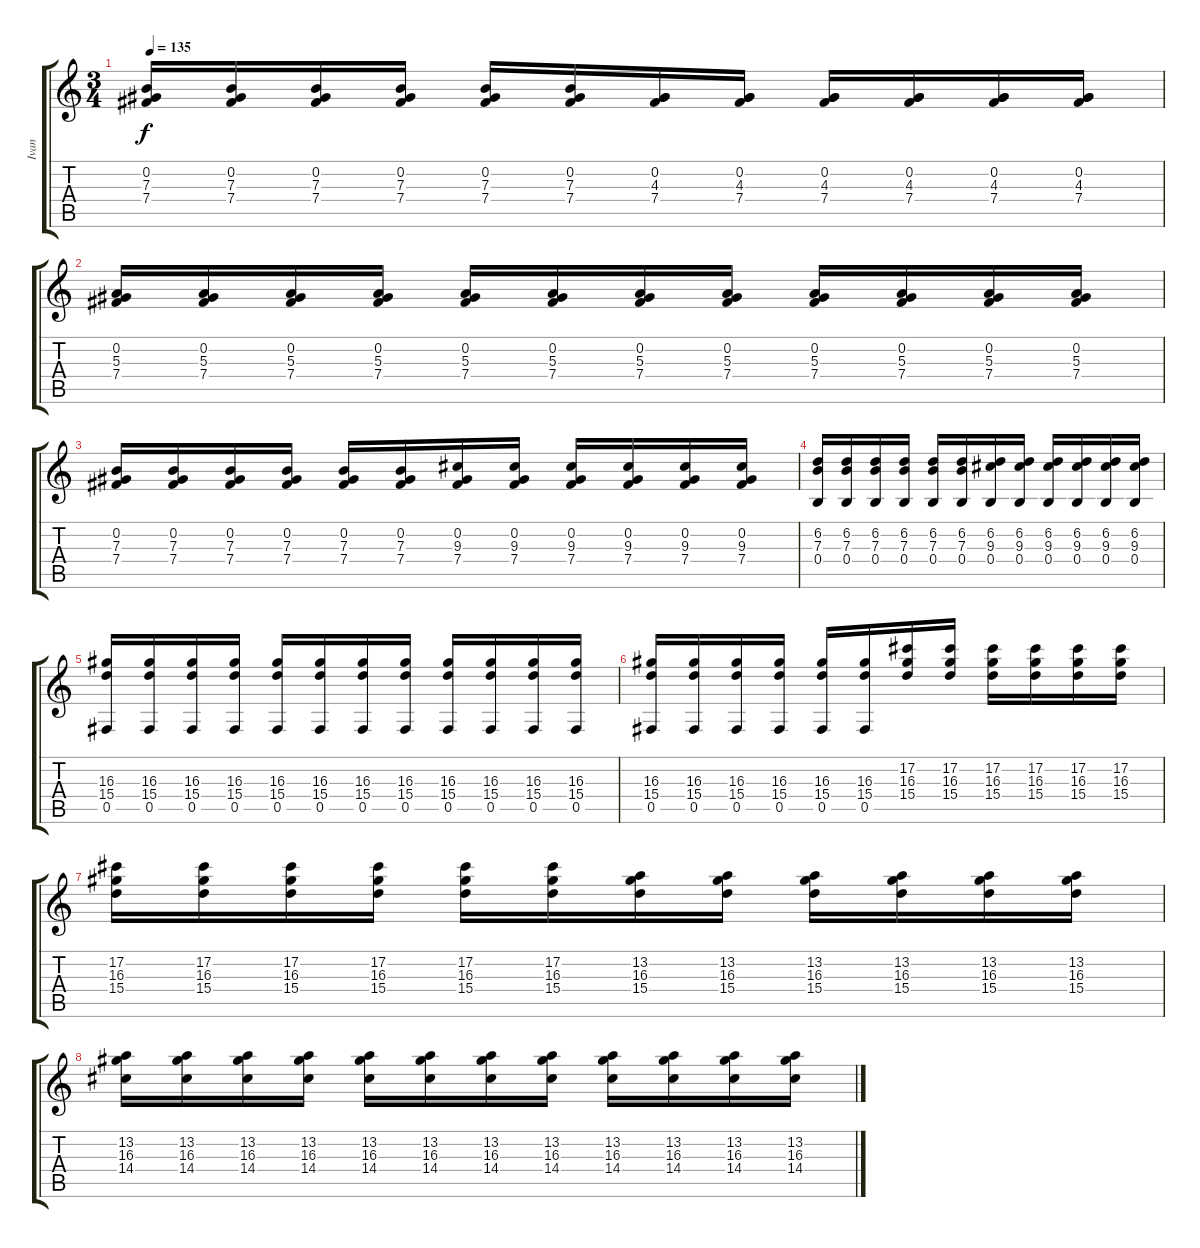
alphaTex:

\track ("Ivan" "Ivan") {instrument distortionguitar}
\staff {score tabs}
\tuning (Db4 Ab3 E3 B2 Gb2 Db2) {hide}
\ts (3 4)
\tempo 135
\clef g2
\ks c
(0.2 7.3 7.4).16{dy f} (0.2 7.3 7.4).16 (0.2 7.3 7.4).16 (0.2 7.3 7.4).16 (0.2 7.3 7.4).16 (0.2 7.3 7.4).16 (0.2 4.3 7.4).16 (0.2 4.3 7.4).16 (0.2 4.3 7.4).16 (0.2 4.3 7.4).16 (0.2 4.3 7.4).16 (0.2 4.3 7.4).16 |
(0.2 5.3 7.4).16 (0.2 5.3 7.4).16 (0.2 5.3 7.4).16 (0.2 5.3 7.4).16 (0.2 5.3 7.4).16 (0.2 5.3 7.4).16 (0.2 5.3 7.4).16 (0.2 5.3 7.4).16 (0.2 5.3 7.4).16 (0.2 5.3 7.4).16 (0.2 5.3 7.4).16 (0.2 5.3 7.4).16 |
(0.2 7.3 7.4).16 (0.2 7.3 7.4).16 (0.2 7.3 7.4).16 (0.2 7.3 7.4).16 (0.2 7.3 7.4).16 (0.2 7.3 7.4).16 (0.2 9.3 7.4).16 (0.2 9.3 7.4).16 (0.2 9.3 7.4).16 (0.2 9.3 7.4).16 (0.2 9.3 7.4).16 (0.2 9.3 7.4).16 |
(6.2 7.3 0.4).16 (6.2 7.3 0.4).16 (6.2 7.3 0.4).16 (6.2 7.3 0.4).16 (6.2 7.3 0.4).16 (6.2 7.3 0.4).16 (6.2 9.3 0.4).16 (6.2 9.3 0.4).16 (6.2 9.3 0.4).16 (6.2 9.3 0.4).16 (6.2 9.3 0.4).16 (6.2 9.3 0.4).16 |
(16.3 15.4 0.5).16 (16.3 15.4 0.5).16 (16.3 15.4 0.5).16 (16.3 15.4 0.5).16 (16.3 15.4 0.5).16 (16.3 15.4 0.5).16 (16.3 15.4 0.5).16 (16.3 15.4 0.5).16 (16.3 15.4 0.5).16 (16.3 15.4 0.5).16 (16.3 15.4 0.5).16 (16.3 15.4 0.5).16 |
(16.3 15.4 0.5).16 (16.3 15.4 0.5).16 (16.3 15.4 0.5).16 (16.3 15.4 0.5).16 (16.3 15.4 0.5).16 (16.3 15.4 0.5).16 (17.2 16.3 15.4).16 (17.2 16.3 15.4).16 (17.2 16.3 15.4).16 (17.2 16.3 15.4).16 (17.2 16.3 15.4).16 (17.2 16.3 15.4).16 |
(17.2 16.3 15.4).16 (17.2 16.3 15.4).16 (17.2 16.3 15.4).16 (17.2 16.3 15.4).16 (17.2 16.3 15.4).16 (17.2 16.3 15.4).16 (13.2 16.3 15.4).16 (13.2 16.3 15.4).16 (13.2 16.3 15.4).16 (13.2 16.3 15.4).16 (13.2 16.3 15.4).16 (13.2 16.3 15.4).16 |
(13.2 16.3 14.4).16 (13.2 16.3 14.4).16 (13.2 16.3 14.4).16 (13.2 16.3 14.4).16 (13.2 16.3 14.4).16 (13.2 16.3 14.4).16 (13.2 16.3 14.4).16 (13.2 16.3 14.4).16 (13.2 16.3 14.4).16 (13.2 16.3 14.4).16 (13.2 16.3 14.4).16 (13.2 16.3 14.4).16
